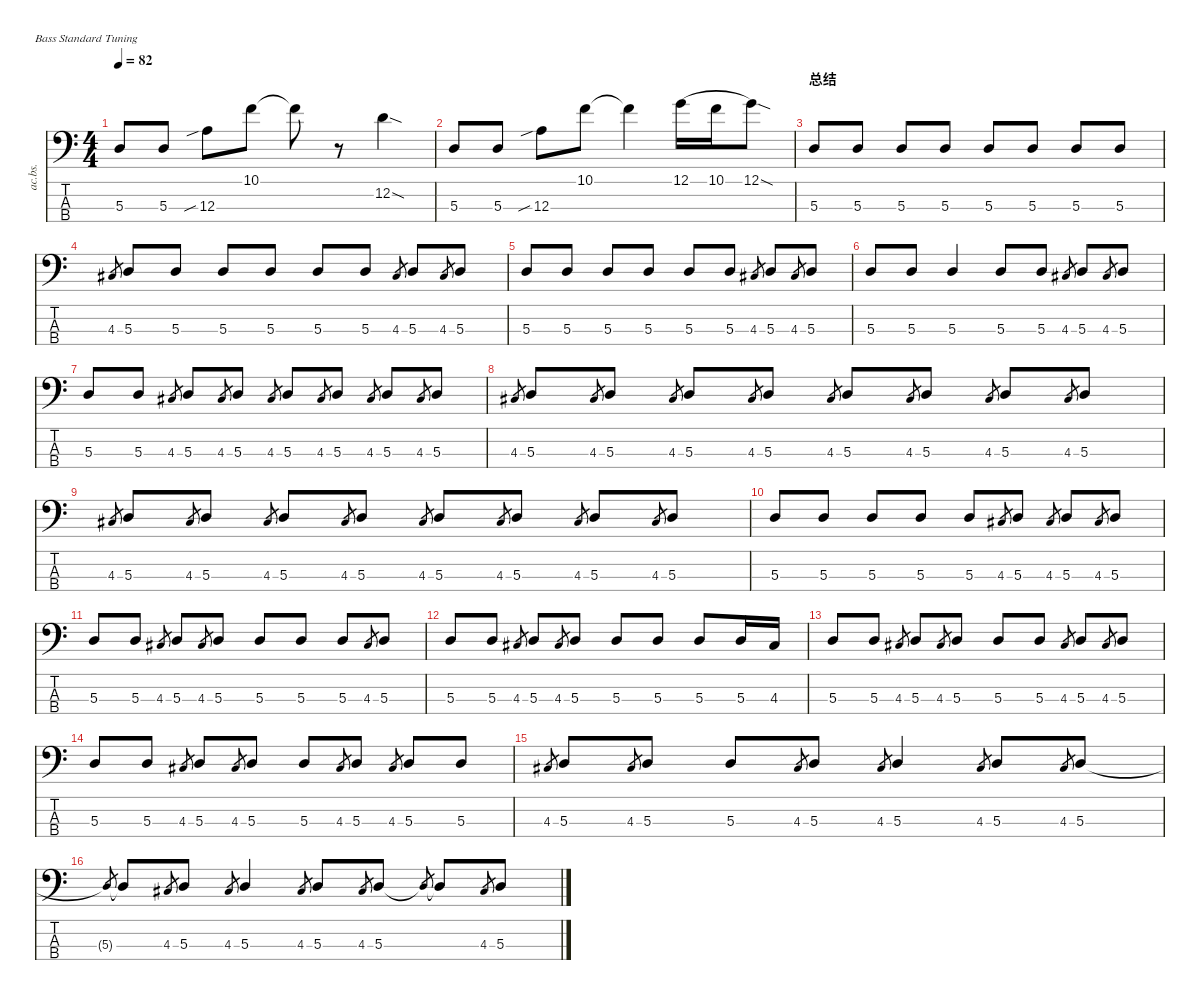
\defaultSystemsLayout 4
\hideDynamics
\bracketExtendMode nobrackets
\track ("Acoustic Bass" "ac.bs.") {instrument acousticbass}
\staff {score tabs}
\tuning (G2 D2 A1 E1)
\ts (4 4)
\tempo 82
\clef f4
\ks c
5.3.8{dy mf beam Up} 5.3.8{beam Up} 12.3{sib}.8{beam Down} 10.1.8{beam Down} 10.1{t}.8{beam Down} r.8{beam Down} 12.2{sod}.4{beam Down} |
5.3.8{beam Up} 5.3.8{beam Up} 12.3{sib}.8{beam Down} 10.1.8{beam Down} 10.1{t}.4{beam Down} 12.1.16{legatoorigin beam Down} 10.1.16{legatoorigin beam Down} 12.1{sod}.8{beam Down} |
\section ("" "总结")
5.3.8{beam Up} 5.3.8{beam Up} 5.3.8{beam Up} 5.3.8{beam Up} 5.3.8{beam Up} 5.3.8{beam Up} 5.3.8{beam Up} 5.3.8{beam Up} |
4.3{acc #}.8{gr beam Up} 5.3.8{beam Up} 5.3.8{beam Up} 5.3.8{beam Up} 5.3.8{beam Up} 5.3.8{beam Up} 5.3.8{beam Up} 4.3{acc #}.8{gr beam Up} 5.3.8{beam Up} 4.3{acc #}.8{gr beam Up} 5.3.8{beam Up} |
5.3.8{beam Up} 5.3.8{beam Up} 5.3.8{beam Up} 5.3.8{beam Up} 5.3.8{beam Up} 5.3.8{beam Up} 4.3{acc #}.8{gr beam Up} 5.3.8{beam Up} 4.3{acc #}.8{gr beam Up} 5.3.8{beam Up} |
5.3.8{beam Up} 5.3.8{beam Up} 5.3.4{beam Up} 5.3.8{beam Up} 5.3.8{beam Up} 4.3{acc #}.8{gr beam Up} 5.3.8{beam Up} 4.3{acc #}.8{gr beam Up} 5.3.8{beam Up} |
5.3.8{beam Up} 5.3.8{beam Up} 4.3{acc #}.8{gr beam Up} 5.3.8{beam Up} 4.3{acc #}.8{gr beam Up} 5.3.8{beam Up} 4.3{acc #}.8{gr beam Up} 5.3.8{beam Up} 4.3{acc #}.8{gr beam Up} 5.3.8{beam Up} 4.3{acc #}.8{gr beam Up} 5.3.8{beam Up} 4.3{acc #}.8{gr beam Up} 5.3.8{beam Up} |
4.3{acc #}.8{gr beam Up} 5.3.8{beam Up} 4.3{acc #}.8{gr beam Up} 5.3.8{beam Up} 4.3{acc #}.8{gr beam Up} 5.3.8{beam Up} 4.3{acc #}.8{gr beam Up} 5.3.8{beam Up} 4.3{acc #}.8{gr beam Up} 5.3.8{beam Up} 4.3{acc #}.8{gr beam Up} 5.3.8{beam Up} 4.3{acc #}.8{gr beam Up} 5.3.8{beam Up} 4.3{acc #}.8{gr beam Up} 5.3.8{beam Up} |
4.3{acc #}.8{gr beam Up} 5.3.8{beam Up} 4.3{acc #}.8{gr beam Up} 5.3.8{beam Up} 4.3{acc #}.8{gr beam Up} 5.3.8{beam Up} 4.3{acc #}.8{gr beam Up} 5.3.8{beam Up} 4.3{acc #}.8{gr beam Up} 5.3.8{beam Up} 4.3{acc #}.8{gr beam Up} 5.3.8{beam Up} 4.3{acc #}.8{gr beam Up} 5.3.8{beam Up} 4.3{acc #}.8{gr beam Up} 5.3.8{beam Up} |
5.3.8{beam Up} 5.3.8{beam Up} 5.3.8{beam Up} 5.3.8{beam Up} 5.3.8{beam Up} 4.3{acc #}.8{gr beam Up} 5.3.8{beam Up} 4.3{acc #}.8{gr beam Up} 5.3.8{beam Up} 4.3{acc #}.8{gr beam Up} 5.3.8{beam Up} |
5.3.8{beam Up} 5.3.8{beam Up} 4.3{acc #}.8{gr beam Up} 5.3.8{beam Up} 4.3{acc #}.8{gr beam Up} 5.3.8{beam Up} 5.3.8{beam Up} 5.3.8{beam Up} 5.3.8{beam Up} 4.3{acc #}.8{gr beam Up} 5.3.8{beam Up} |
5.3.8{beam Up} 5.3.8{beam Up} 4.3{acc #}.8{gr beam Up} 5.3.8{beam Up} 4.3{acc #}.8{gr beam Up} 5.3.8{beam Up} 5.3.8{beam Up} 5.3.8{beam Up} 5.3.8{beam Up} 5.3.16{beam Up} 4.3{acc #}.16{beam Up} |
5.3.8{beam Up} 5.3.8{beam Up} 4.3{acc #}.8{gr beam Up} 5.3.8{beam Up} 4.3{acc #}.8{gr beam Up} 5.3.8{beam Up} 5.3.8{beam Up} 5.3.8{beam Up} 4.3{acc #}.8{gr beam Up} 5.3.8{beam Up} 4.3{acc #}.8{gr beam Up} 5.3.8{beam Up} |
5.3.8{beam Up} 5.3.8{beam Up} 4.3{acc #}.8{gr beam Up} 5.3.8{beam Up} 4.3{acc #}.8{gr beam Up} 5.3.8{beam Up} 5.3.8{beam Up} 4.3{acc #}.8{gr beam Up} 5.3.8{beam Up} 4.3{acc #}.8{gr beam Up} 5.3.8{beam Up} 5.3.8{beam Up} |
4.3{acc #}.8{gr beam Up} 5.3.8{beam Up} 4.3{acc #}.8{gr beam Up} 5.3.8{beam Up} 5.3.8{beam Up} 4.3{acc #}.8{gr beam Up} 5.3.8{beam Up} 4.3{acc #}.8{gr beam Up} 5.3.4{beam Up} 4.3{acc #}.8{gr beam Up} 5.3.8{beam Up} 4.3{acc #}.8{gr beam Up} 5.3.8{beam Up} |
5.3{t}.8{gr beam Up} 5.3{t}.8{beam Up} 4.3{acc #}.8{gr beam Up} 5.3.8{beam Up} 4.3{acc #}.8{gr beam Up} 5.3.4{beam Up} 4.3{acc #}.8{gr beam Up} 5.3.8{beam Up} 4.3{acc #}.8{gr beam Up} 5.3.8{beam Up} 5.3{t}.8{gr beam Up} 5.3{t}.8{beam Up} 4.3{acc #}.8{gr beam Up} 5.3.8{beam Up}
